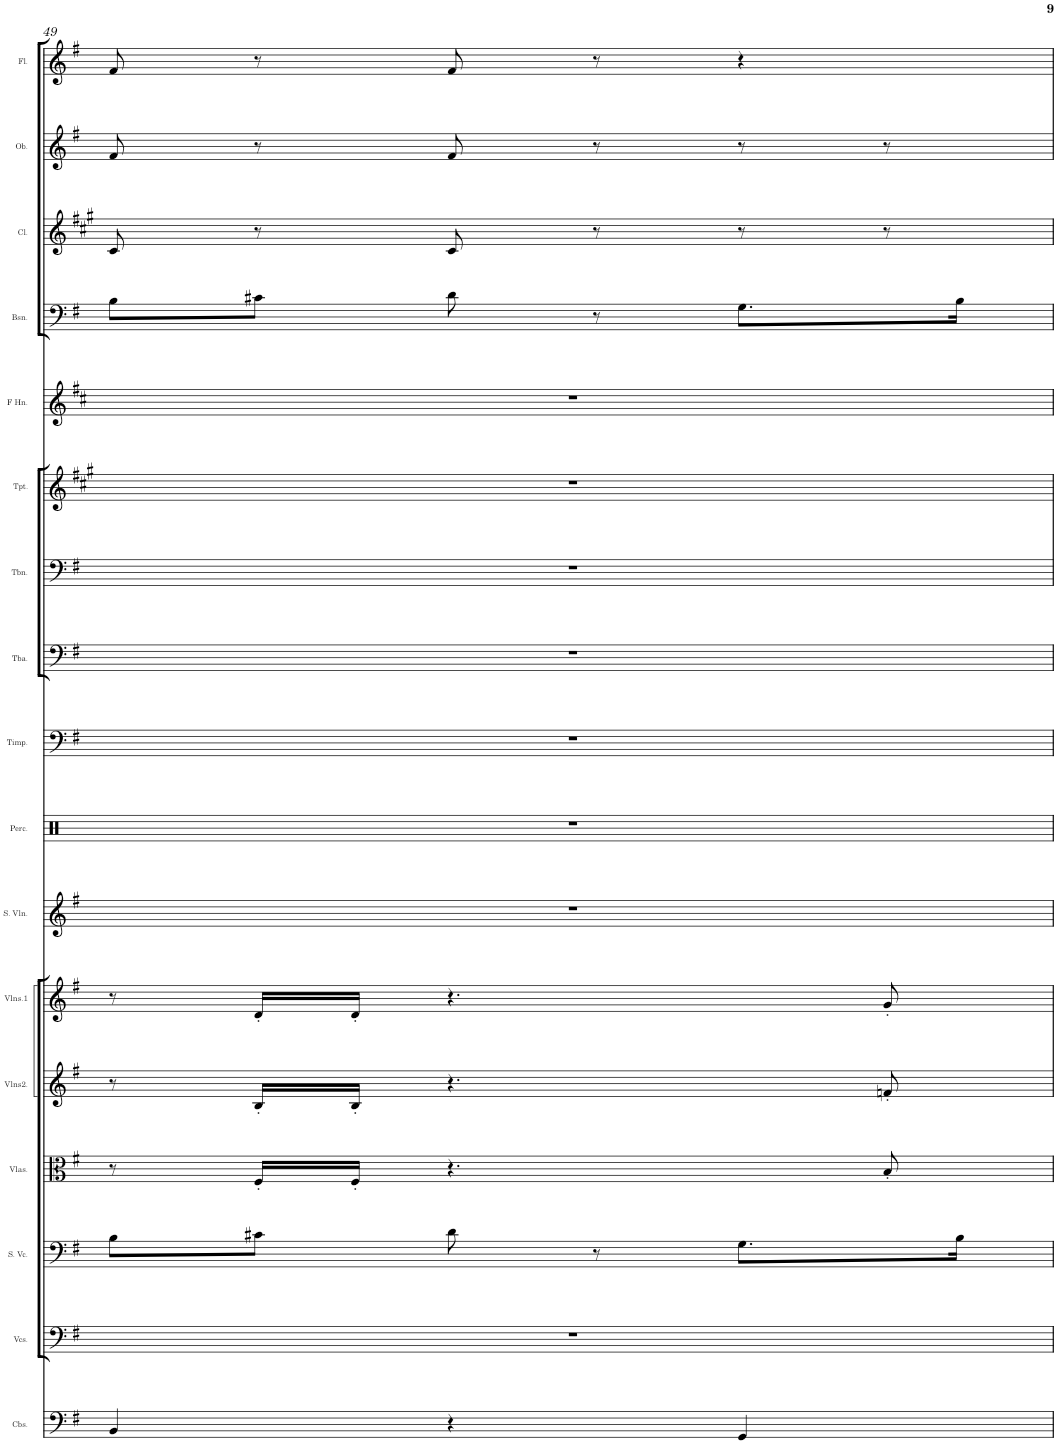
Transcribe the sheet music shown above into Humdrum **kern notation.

**kern	**kern	**kern	**kern	**kern	**kern	**kern	**kern	**kern	**kern	**kern	**kern	**kern	**kern	**kern	**kern	**kern
*part17	*part16	*part15	*part14	*part13	*part12	*part11	*part10	*part9	*part8	*part7	*part6	*part5	*part4	*part3	*part2	*part1
*staff17	*staff16	*staff15	*staff14	*staff13	*staff12	*staff11	*staff10	*staff9	*staff8	*staff7	*staff6	*staff5	*staff4	*staff3	*staff2	*staff1
*I"Contrabass Section	*I"Violoncello Section	*I"Solo cello	*I"Viola Section	*I"Violin Section2	*I"Violin Section1	*I"Solo Violin	*I"Percussion	*I"Timpani	*I"Tuba	*I"Trombone	*I"Trumpet	*I"French Horn	*I"Bassoon	*I"Clarinet	*I"Oboe	*I"Flute
*I'Cbs.	*I'Vcs.	*	*I'Vlas.	*I'Vlns2.	*I'Vlns.1	*I'S. Vln.	*I'Perc.	*I'Timp.	*I'Tba.	*I'Tbn.	*I'Tpt.	*I'F Hn.	*I'Bsn.	*I'Cl.	*I'Ob.	*I'Fl.
!!LO:PB:g=z
*clefF4	*clefF4	*clefF4	*clefC3	*clefG2	*clefG2	*clefG2	*clefX	*clefF4	*clefF4	*clefF4	*clefG2	*clefG2	*clefF4	*clefG2	*clefG2	*clefG2
*Trd7c12	*	*	*	*	*	*	*	*	*	*	*Trd1c2	*Trd4c7	*	*Trd1c2	*	*
*k[f#]	*k[f#]	*k[f#]	*k[f#]	*k[f#]	*k[f#]	*k[f#]	*k[f#]	*k[f#]	*k[f#]	*k[f#]	*k[f#c#g#]	*k[f#c#]	*k[f#]	*k[f#c#g#]	*k[f#]	*k[f#]
*G:	*G:	*G:	*G:	*G:	*G:	*G:	*G:	*G:	*G:	*G:	*A:	*D:	*G:	*A:	*G:	*G:
*M3/4	*M3/4	*M3/4	*M3/4	*M3/4	*M3/4	*M3/4	*M3/4	*M3/4	*M3/4	*M3/4	*M3/4	*M3/4	*M3/4	*M3/4	*M3/4	*M3/4
=49	=49	=49	=49	=49	=49	=49	=49	=49	=49	=49	=49	=49	=49	=49	=49	=49
4BB/	2.r	8B\L	8r	8r	8r	2.r	2.r	2.r	2.r	2.r	2.r	2.r	8B\L	8c#/	8f#/	8f#/
.	.	8c#X\J	16F#'/LL	16B'/LL	16d'/LL	.	.	.	.	.	.	.	8c#X\J	8r	8r	8r
.	.	.	16F#'/JJ	16B'/JJ	16d'/JJ	.	.	.	.	.	.	.	.	.	.	.
4r	.	8d\	4.r	4.r	4.r	.	.	.	.	.	.	.	8d\	8c#/	8f#/	8f#/
.	.	8r	.	.	.	.	.	.	.	.	.	.	8r	8r	8r	8r
4GG/	.	8.G\L	.	.	.	.	.	.	.	.	.	.	8.G\L	8r	8r	4r
.	.	.	8B'/	8fn'/	8g'/	.	.	.	.	.	.	.	.	8r	8r	.
.	.	16B\Jk	.	.	.	.	.	.	.	.	.	.	16B\Jk	.	.	.
=	=	=	=	=	=	=	=	=	=	=	=	=	=	=	=	=
*-	*-	*-	*-	*-	*-	*-	*-	*-	*-	*-	*-	*-	*-	*-	*-	*-
